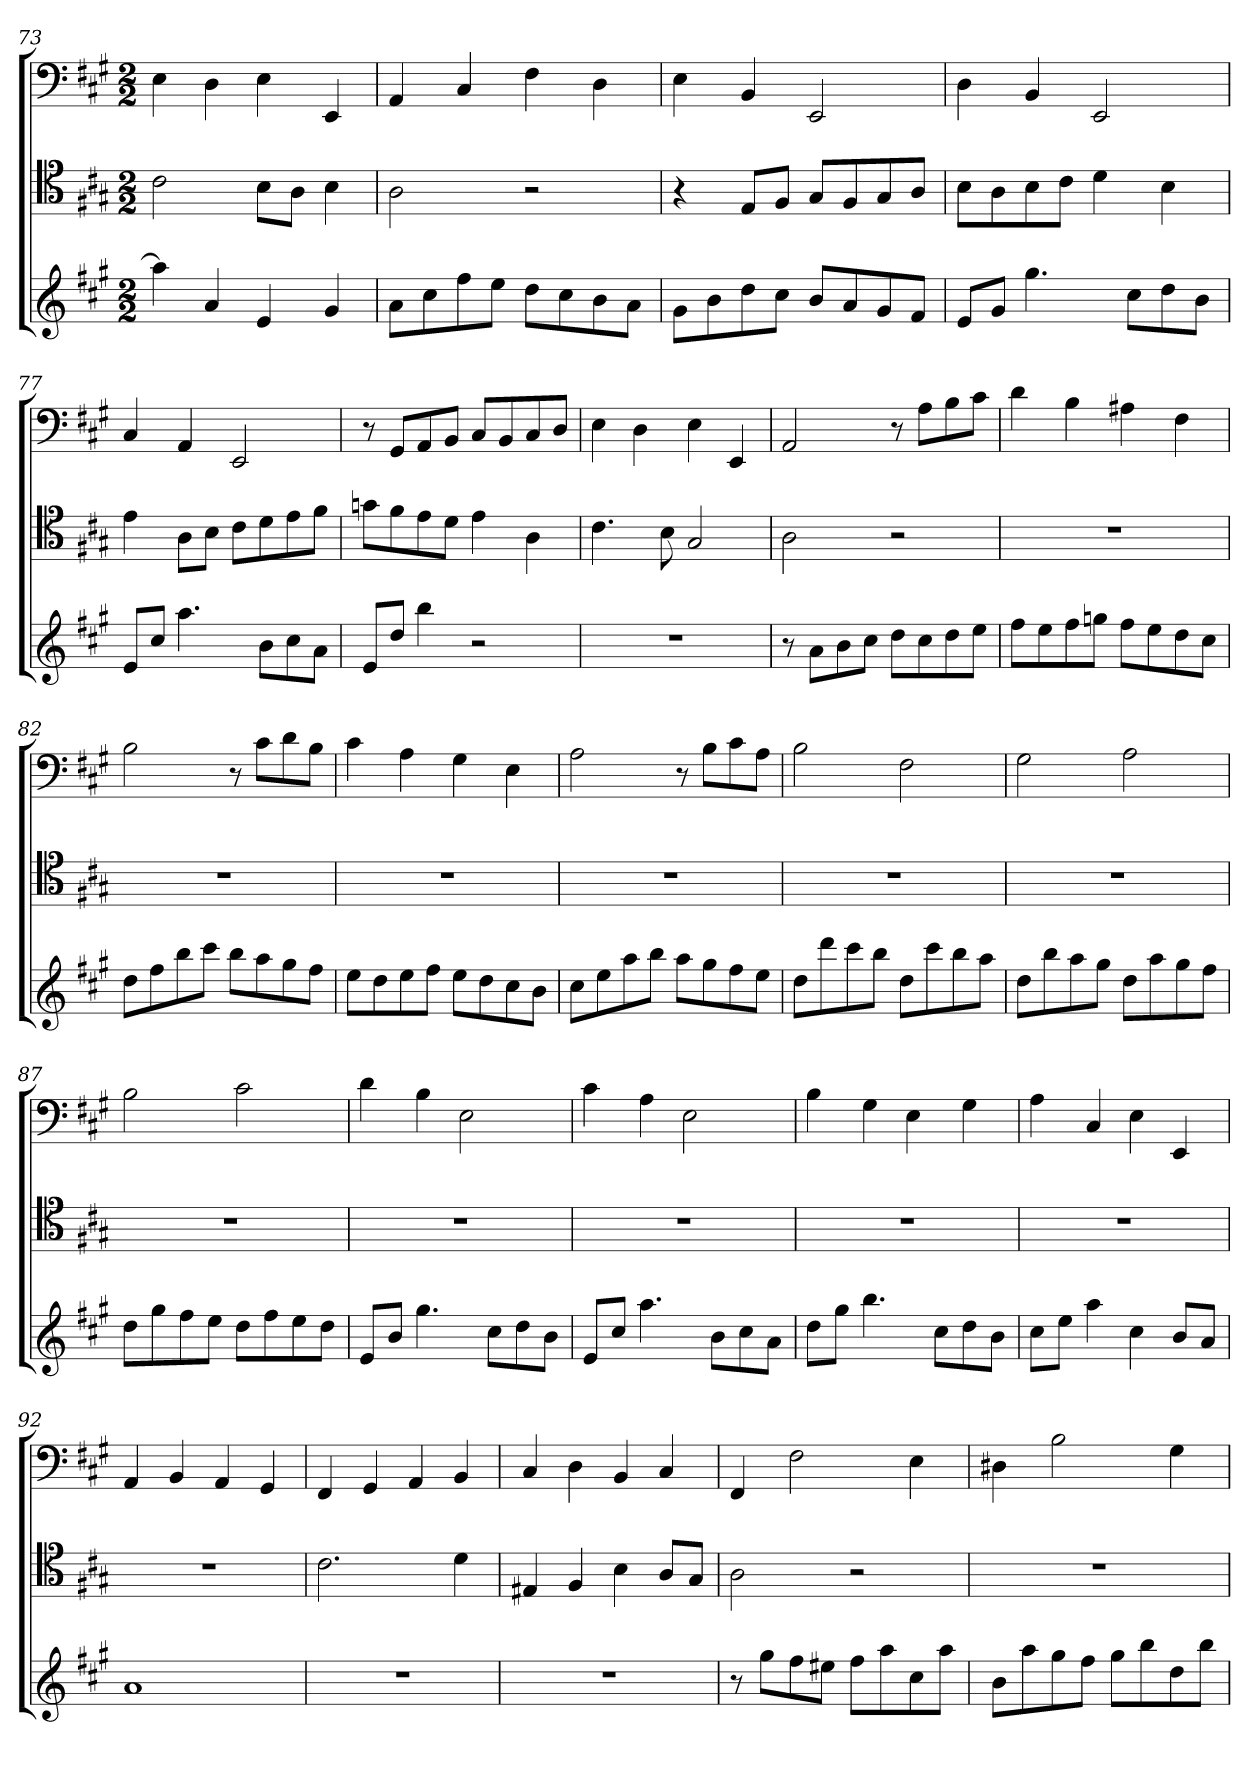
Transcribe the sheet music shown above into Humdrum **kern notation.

**kern	**kern	**kern
*part3	*part2	*part1
*staff3	*staff2	*staff1
*	*clefC4	*clefF4
*k[f#c#g#]	*k[f#c#g#]	*k[f#c#g#]
*A:	*A:	*A:
*M2/2	*M2/2	*M2/2
=73	=73	=73
4aa]	2c#	4E
4a	.	4D
4e	8B\L	4E
.	8A\J	.
4g#	4B	4EE
=74	=74	=74
8aL	2A	4AA
8cc#	.	.
8ff#	.	4C#
8eeJ	.	.
8ddL	2r	4F#
8cc#	.	.
8b	.	4D
8aJ	.	.
=75	=75	=75
8g#L	4r	4E
8b	.	.
8dd	8E/L	4BB
8cc#J	8F#/J	.
8bL	8G#/L	2EE
8a	8F#/	.
8g#	8G#/	.
8f#J	8A/J	.
=76	=76	=76
8eL	8B\L	4D
8g#J	8A\	.
4.gg#	8B\	4BB
.	8c#\J	.
.	4d	2EE
8cc#L	.	.
8dd	4B	.
8bJ	.	.
=77	=77	=77
8eL	4e	4C#
8cc#J	.	.
4.aa	8A\L	4AA
.	8B\J	.
.	8c#\L	2EE
8bL	8d\	.
8cc#	8e\	.
8aJ	8f#\J	.
=78	=78	=78
8eL	8gn\L	8r
8ddJ	8f#\	8GG#/L
4bb	8e\	8AA/
.	8d\J	8BB/J
2r	4e	8C#/L
.	.	8BB/
.	4A	8C#/
.	.	8D/J
=79	=79	=79
1r	4.c#	4E
.	.	4D
.	8B	.
.	2G#	4E
.	.	4EE
=80	=80	=80
8r	2A	2AA
8aL	.	.
8b	.	.
8cc#J	.	.
8ddL	2r	8r
8cc#	.	8A\L
8dd	.	8B\
8eeJ	.	8c#\J
=81	=81	=81
8ff#L	1r	4d
8ee	.	.
8ff#	.	4B
8ggnJ	.	.
8ff#L	.	4A#X
8ee	.	.
8dd	.	4F#
8cc#J	.	.
=82	=82	=82
8ddL	1r	2B
8ff#	.	.
8bb	.	.
8ccc#J	.	.
8bbL	.	8r
8aa	.	8c#\L
8gg#	.	8d\
8ff#J	.	8B\J
=83	=83	=83
8eeL	1r	4c#
8dd	.	.
8ee	.	4A
8ff#J	.	.
8eeL	.	4G#
8dd	.	.
8cc#	.	4E
8bJ	.	.
=84	=84	=84
8cc#L	1r	2A
8ee	.	.
8aa	.	.
8bbJ	.	.
8aaL	.	8r
8gg#	.	8B\L
8ff#	.	8c#\
8eeJ	.	8A\J
=85	=85	=85
8ddL	1r	2B
8ddd	.	.
8ccc#	.	.
8bbJ	.	.
8ddL	.	2F#
8ccc#	.	.
8bb	.	.
8aaJ	.	.
=86	=86	=86
8ddL	1r	2G#
8bb	.	.
8aa	.	.
8gg#J	.	.
8ddL	.	2A
8aa	.	.
8gg#	.	.
8ff#J	.	.
=87	=87	=87
8ddL	1r	2B
8gg#	.	.
8ff#	.	.
8eeJ	.	.
8ddL	.	2c#
8ff#	.	.
8ee	.	.
8ddJ	.	.
=88	=88	=88
8eL	1r	4d
8bJ	.	.
4.gg#	.	4B
.	.	2E
8cc#L	.	.
8dd	.	.
8bJ	.	.
=89	=89	=89
8eL	1r	4c#
8cc#J	.	.
4.aa	.	4A
.	.	2E
8bL	.	.
8cc#	.	.
8aJ	.	.
=90	=90	=90
8ddL	1r	4B
8gg#J	.	.
4.bb	.	4G#
.	.	4E
8cc#L	.	.
8dd	.	4G#
8bJ	.	.
=91	=91	=91
8cc#L	1r	4A
8eeJ	.	.
4aa	.	4C#
4cc#	.	4E
8bL	.	4EE
8aJ	.	.
=92	=92	=92
1a	1r	4AA
.	.	4BB
.	.	4AA
.	.	4GG#
=93	=93	=93
1r	2.c#	4FF#
.	.	4GG#
.	.	4AA
.	4d	4BB
=94	=94	=94
1r	4E#X	4C#
.	4F#	4D
.	4B	4BB
.	8A/L	4C#
.	8G#/J	.
=95	=95	=95
8r	2A	4FF#
8gg#L	.	.
8ff#	.	2F#
8ee#XJ	.	.
8ff#L	2r	.
8aa	.	.
8cc#	.	4E
8aaJ	.	.
=96	=96	=96
8bL	1r	4D#X
8aa	.	.
8gg#	.	2B
8ff#J	.	.
8gg#L	.	.
8bb	.	.
8dd	.	4G#
8bbJ	.	.
=	=	=
*-	*-	*-
